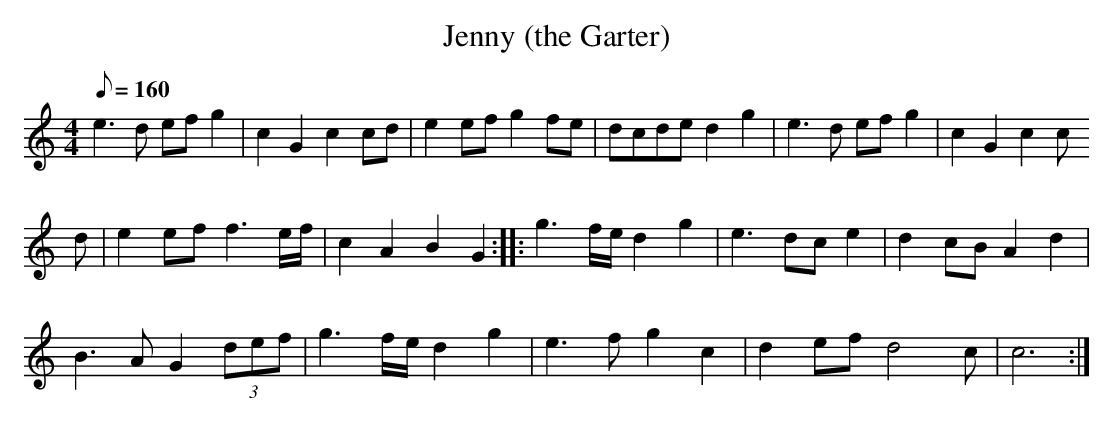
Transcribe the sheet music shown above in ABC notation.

X:1
T:Jenny (the Garter)
M:4/4
L:1/8
Q:160
K:C
e3 d ef g2| c2 G2 c2 cd| e2 ef g2 fe| dcde d2 g2| e3 d ef g2 |c2 G2 c2 c
d| e2 ef f3 e/2f/2|c2 A2 B2 G2::g3  f/2e/2 d2 g2| e3 dc e2| d2 cB A2 d2|
 B3 A G2 (3def| g3 f/2e/2 d2 g2| e3 f g2 c2| d2 ef d4 c | c6:|
